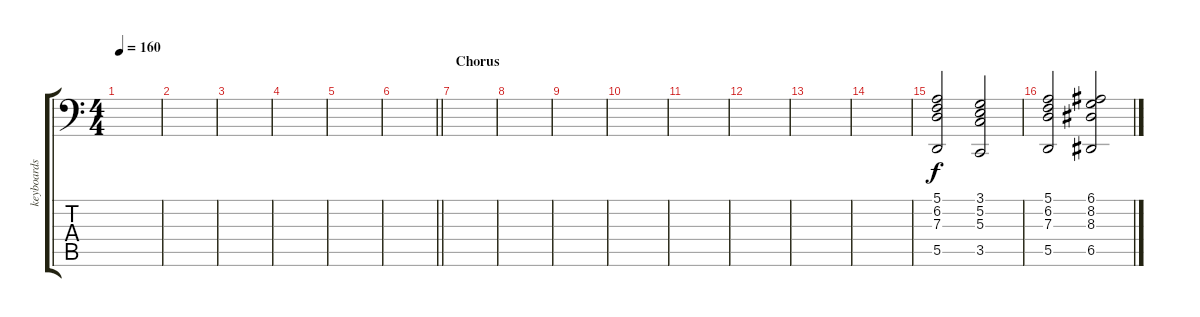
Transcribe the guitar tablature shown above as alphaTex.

\track ("keyboards 4" "keyboards ") {instrument choiraahs}
\staff {score tabs}
\tuning (E3 B2 G2 D2 A1 E1) {hide}
\ts (4 4)
\tempo 160
\clef f4
\ks c
|
|
|
|
|
\barLineRight lightlight
|
\section ("" "Chorus")
|
|
|
|
|
|
|
|
(5.1 6.2 7.3 5.5).2 (3.1 5.2 5.3 3.5).2 |
(5.1 6.2 7.3 5.5).2 (6.1 8.2 8.3 6.5).2
